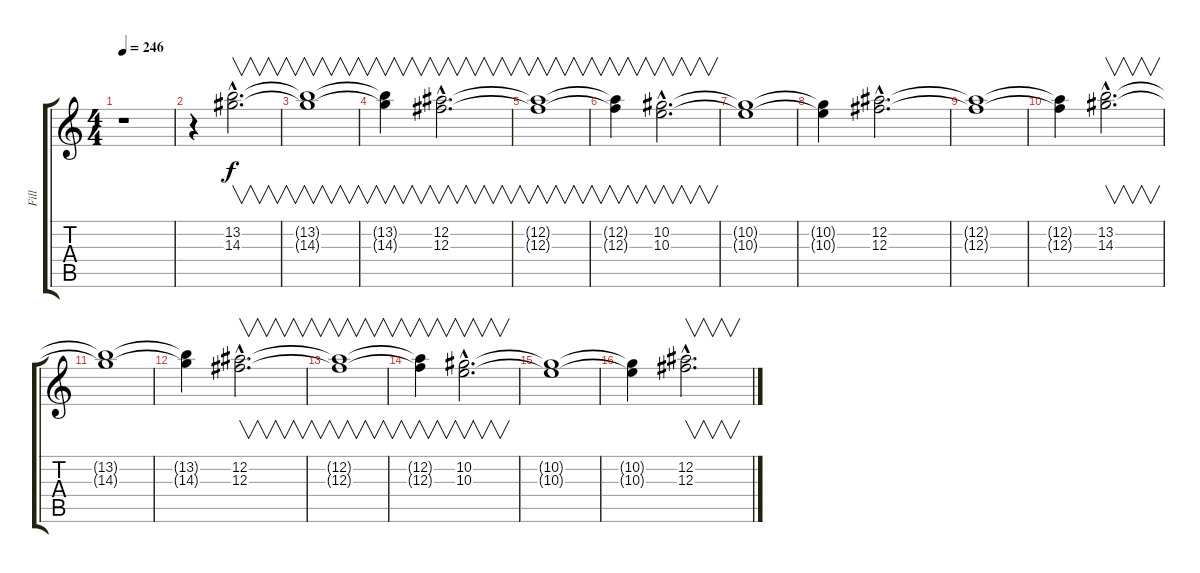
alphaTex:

\track ("Fill" "Fill") {instrument overdrivenguitar}
\staff {score tabs}
\tuning (Eb4 Bb3 Gb3 Db3 Ab2 Eb2) {hide}
\ts (4 4)
\tempo 246
\clef g2
\ks c
r.1{dy f} |
r.4 (13.2{hac} 14.3{hac}).2{v d} |
(13.2{t} 14.3{t}).1{v} |
(13.2{t} 14.3{t}).4{v} (12.2{hac} 12.3{hac}).2{v d} |
(12.2{t} 12.3{t}).1{v} |
(12.2{t} 12.3{t}).4{v} (10.2{hac} 10.3{hac}).2{v d} |
(10.2{t} 10.3{t}).1 |
(10.2{t} 10.3{t}).4 (12.2{hac} 12.3{hac}).2{d} |
(12.2{t} 12.3{t}).1 |
(12.2{t} 12.3{t}).4 (13.2{hac} 14.3{hac}).2{v d} |
(13.2{t} 14.3{t}).1 |
(13.2{t} 14.3{t}).4 (12.2{hac} 12.3{hac}).2{v d} |
(12.2{t} 12.3{t}).1{v} |
(12.2{t} 12.3{t}).4{v} (10.2{hac} 10.3{hac}).2{v d} |
(10.2{t} 10.3{t}).1 |
(10.2{t} 10.3{t}).4 (12.2{hac} 12.3{hac}).2{v d}
